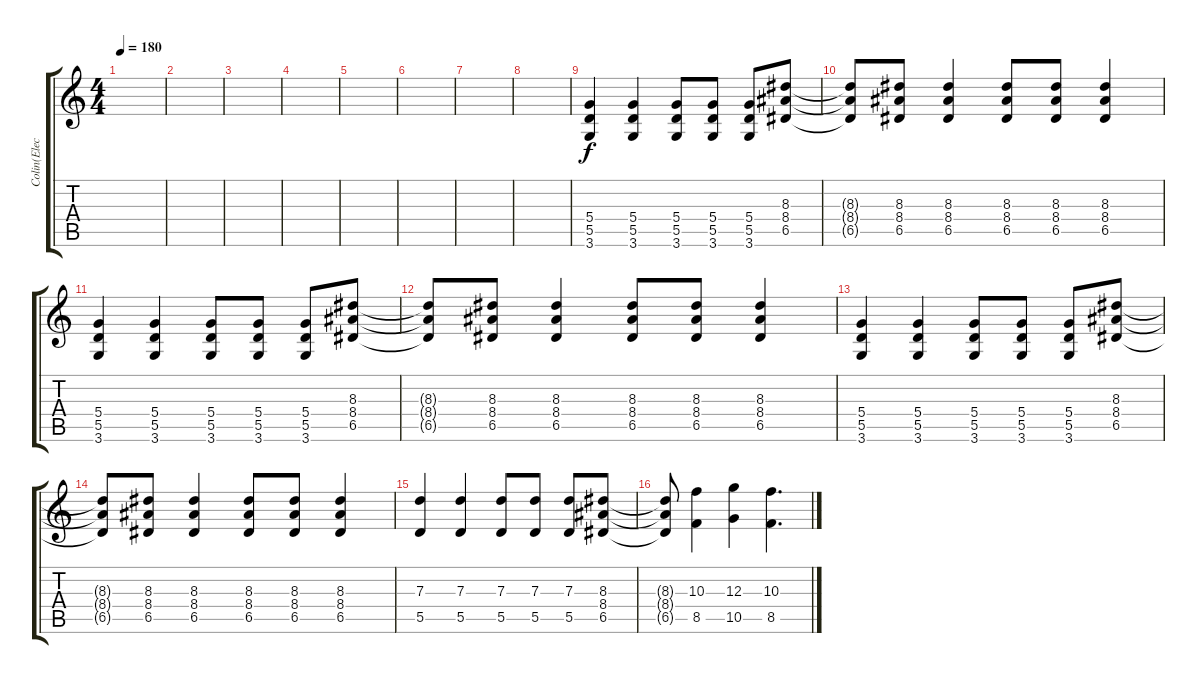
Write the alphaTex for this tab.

\track ("Colin(Electric)" "Colin(Elec") {instrument distortionguitar}
\staff {score tabs}
\tuning (E4 B3 G3 D3 A2 E2) {hide}
\ts (4 4)
\tempo 180
\clef g2
\ks c
|
|
|
|
|
|
|
|
(5.4 5.5 3.6).4 (5.4 5.5 3.6).4 (5.4 5.5 3.6).8 (5.4 5.5 3.6).8 (5.4 5.5 3.6).8 (8.3 8.4 6.5).8 |
(8.3{t} 8.4{t} 6.5{t}).8 (8.3 8.4 6.5).8 (8.3 8.4 6.5).4 (8.3 8.4 6.5).8 (8.3 8.4 6.5).8 (8.3 8.4 6.5).4 |
(5.4 5.5 3.6).4 (5.4 5.5 3.6).4 (5.4 5.5 3.6).8 (5.4 5.5 3.6).8 (5.4 5.5 3.6).8 (8.3 8.4 6.5).8 |
(8.3{t} 8.4{t} 6.5{t}).8 (8.3 8.4 6.5).8 (8.3 8.4 6.5).4 (8.3 8.4 6.5).8 (8.3 8.4 6.5).8 (8.3 8.4 6.5).4 |
(5.4 5.5 3.6).4 (5.4 5.5 3.6).4 (5.4 5.5 3.6).8 (5.4 5.5 3.6).8 (5.4 5.5 3.6).8 (8.3 8.4 6.5).8 |
(8.3{t} 8.4{t} 6.5{t}).8 (8.3 8.4 6.5).8 (8.3 8.4 6.5).4 (8.3 8.4 6.5).8 (8.3 8.4 6.5).8 (8.3 8.4 6.5).4 |
(7.3 5.5).4 (7.3 5.5).4 (7.3 5.5).8 (7.3 5.5).8 (7.3 5.5).8 (8.3 8.4 6.5).8 |
(8.3{t} 8.4{t} 6.5{t}).8 (10.3 8.5).4 (12.3 10.5).4 (10.3 8.5).4{d}
